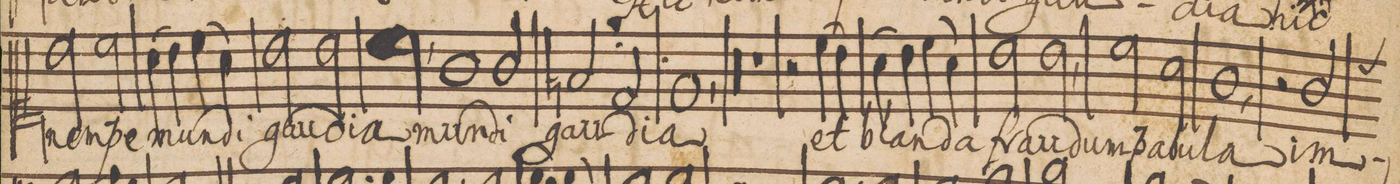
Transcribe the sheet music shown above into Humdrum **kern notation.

**kern	**text	**dynam
*I"Canto.	*	*
*clefC1	*	*
*k[]	*	*
*met(C|)	*	*
*M2/2	*	*
2b\	nem-	.
2cc\	-pe	.
=44	=44	=44
(4a\	mun-	.
4b\)	.	.
(4cc\	-di	.
4a\)	.	.
=45	=45	=45
2b\	gau-	.
2b\	-di-	.
=46	=46	=46
2cc\,<	-a	.
1g	mun-	.
=47-	=47	=47
2g/	-di	.
=48	=48	=48
2fn/	gau-	.
2d/	-di-	.
=49	=49	=49
1e/,<	-a	.
=50	=50	=50
00r	.	.
=51	=51	=51
=52	=52	=52
=53	=53	=53
=54	=54	=54
1r	.	.
=55	=55	=55
2r	.	.
(4cc\	et	.
4b\)	.	.
=56	=56	=56
(4a\	blan-	.
4b\)	.	.
(4cc\	-da	.
4a\)	.	.
=57	=57	=57
2b\	frau-	.
2b\,<	-dum	.
=58	=58	=58
2cc\	pa-	.
2a\	-bu-	.
=59	=59	=59
1g\,<	-la	.
=60	=60	=60
2r	.	.
2g/	im-	.
*custos:cc	*	*
=61	=61	=61
*-	*-	*-
